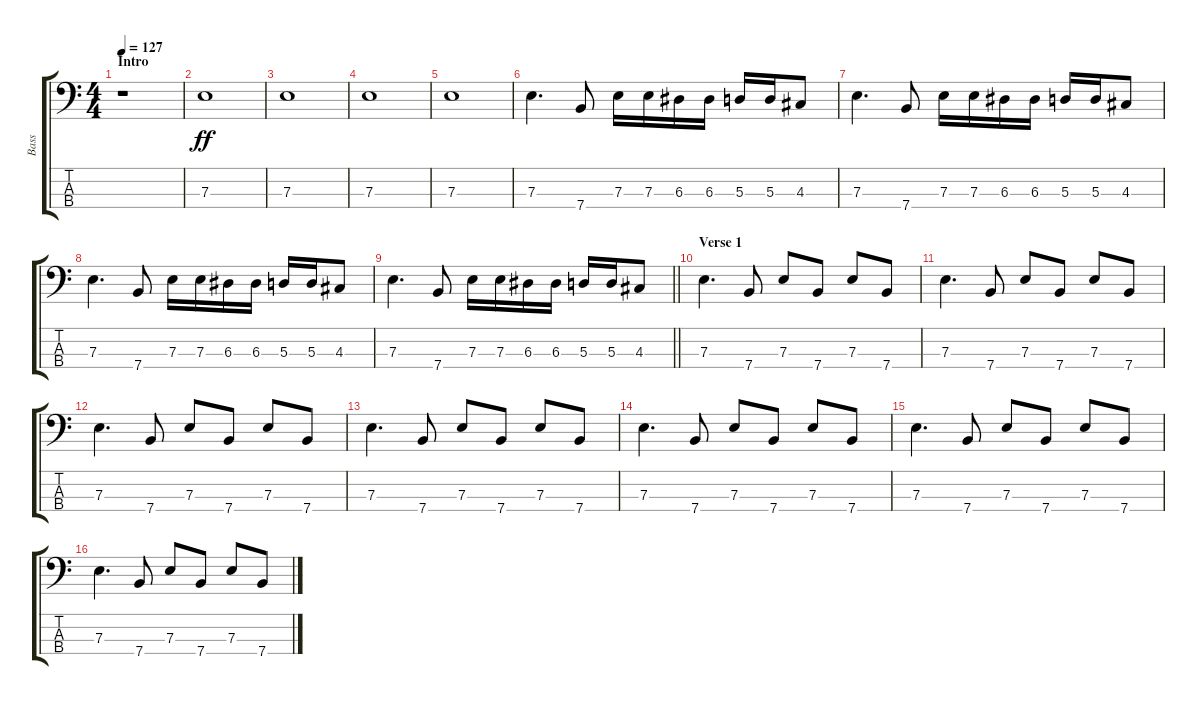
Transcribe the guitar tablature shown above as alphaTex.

\track ("Bass" "Bass") {instrument electricbassfinger}
\staff {score tabs}
\tuning (G2 D2 A1 E1) {hide}
\ts (4 4)
\section ("" "Intro")
\tempo 127
\clef f4
\ks c
r.1{dy ff instrument electricbassfinger} |
7.3.1 |
7.3.1 |
7.3.1 |
7.3.1 |
7.3.4{d} 7.4.8 7.3.16 7.3.16 6.3.16 6.3.16 5.3.16 5.3.16 4.3.8 |
7.3.4{d} 7.4.8 7.3.16 7.3.16 6.3.16 6.3.16 5.3.16 5.3.16 4.3.8 |
7.3.4{d} 7.4.8 7.3.16 7.3.16 6.3.16 6.3.16 5.3.16 5.3.16 4.3.8 |
\barLineRight lightlight
7.3.4{d} 7.4.8 7.3.16 7.3.16 6.3.16 6.3.16 5.3.16 5.3.16 4.3.8 |
\section ("" "Verse 1")
7.3.4{d} 7.4.8 7.3.8 7.4.8 7.3.8 7.4.8 |
7.3.4{d} 7.4.8 7.3.8 7.4.8 7.3.8 7.4.8 |
7.3.4{d} 7.4.8 7.3.8 7.4.8 7.3.8 7.4.8 |
7.3.4{d} 7.4.8 7.3.8 7.4.8 7.3.8 7.4.8 |
7.3.4{d} 7.4.8 7.3.8 7.4.8 7.3.8 7.4.8 |
7.3.4{d} 7.4.8 7.3.8 7.4.8 7.3.8 7.4.8 |
7.3.4{d} 7.4.8 7.3.8 7.4.8 7.3.8 7.4.8
